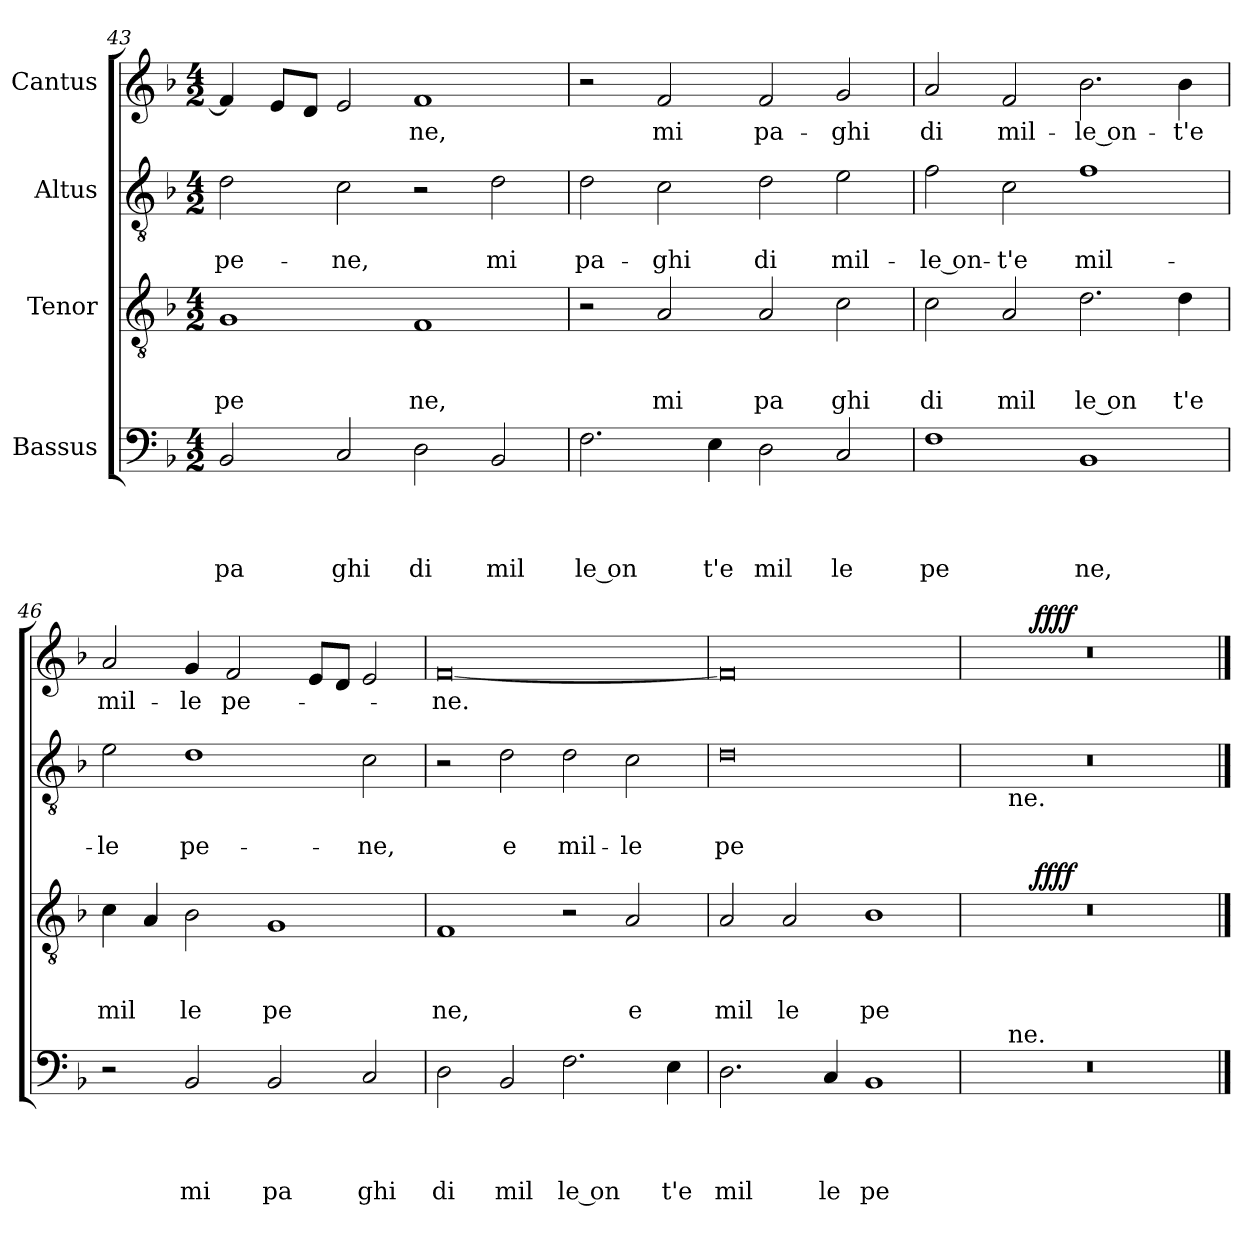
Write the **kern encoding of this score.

**kern	**text	**text	**text	**text	**kern	**text	**text	**text	**dynam	**kern	**text	**text	**kern	**text	**dynam
*part4	*part4	*part4	*part4	*part4	*part3	*part3	*part3	*part3	*part3	*part2	*part2	*part2	*part1	*part1	*part1
*staff4	*staff4	*staff4	*staff4	*staff4	*staff3	*staff3	*staff3	*staff3	*staff3	*staff2	*staff2	*staff2	*staff1	*staff1	*staff1
*I"Bassus	*	*	*	*	*I"Tenor	*	*	*	*	*I"Altus	*	*	*I"Cantus	*	*
!!LO:PB:g=z
*clefF4	*	*	*	*	*clefGv2	*	*	*	*	*clefGv2	*	*	*clefG2	*	*
*k[b-]	*	*	*	*	*k[b-]	*	*	*	*	*k[b-]	*	*	*k[b-]	*	*
*F:	*	*	*	*	*F:	*	*	*	*	*F:	*	*	*F:	*	*
*M4/2	*	*	*	*	*M4/2	*	*	*	*	*M4/2	*	*	*M4/2	*	*
=43	=43	=43	=43	=43	=43	=43	=43	=43	=43	=43	=43	=43	=43	=43	=43
!	!	!	!	!LO:LY:b	!	!	!	!LO:LY:b	!	!	!	!LO:LY:b	!	!	!
2BB-/	.	.	.	pa	1G	.	.	pe	.	2d\	.	pe-	4f/]	.	.
.	.	.	.	.	.	.	.	.	.	.	.	.	8e/L	.	.
.	.	.	.	.	.	.	.	.	.	.	.	.	8d/J	.	.
!	!	!	!	!LO:LY:b	!	!	!	!	!	!	!	!LO:LY:b	!	!	!
2C/	.	.	.	ghi	.	.	.	.	.	2c\	.	-ne,	2e/	.	.
!	!	!	!	!LO:LY:b	!	!	!	!LO:LY:b	!	!	!	!	!	!LO:LY:b	!
2D\	.	.	.	di	1F	.	.	ne,	.	2r	.	.	1f	ne,	.
!	!	!	!	!LO:LY:b	!	!	!	!	!	!	!	!LO:LY:b	!	!	!
2BB-/	.	.	.	mil	.	.	.	.	.	2d\	.	mi	.	.	.
=44	=44	=44	=44	=44	=44	=44	=44	=44	=44	=44	=44	=44	=44	=44	=44
!	!	!	!	!LO:LY:b:rj	!	!	!	!	!	!	!	!LO:LY:b	!	!	!
2.F\	.	.	.	le on	2r	.	.	.	.	2d\	.	pa-	2r	.	.
!	!	!	!	!	!	!	!	!LO:LY:b	!	!	!	!LO:LY:b	!	!LO:LY:b	!
.	.	.	.	.	2A/	.	.	mi	.	2c\	.	-ghi	2f/	mi	.
!	!	!	!	!LO:LY:b	!	!	!	!	!	!	!	!	!	!	!
4E\	.	.	.	t'e	.	.	.	.	.	.	.	.	.	.	.
!	!	!	!	!LO:LY:b	!	!	!	!LO:LY:b	!	!	!	!LO:LY:b	!	!LO:LY:b	!
2D\	.	.	.	mil	2A/	.	.	pa	.	2d\	.	di	2f/	pa-	.
!	!	!	!	!LO:LY:b	!	!	!	!LO:LY:b	!	!	!	!LO:LY:b	!	!LO:LY:b	!
2C/	.	.	.	le	2c\	.	.	ghi	.	2e\	.	mil-	2g/	-ghi	.
=45	=45	=45	=45	=45	=45	=45	=45	=45	=45	=45	=45	=45	=45	=45	=45
!	!	!	!	!LO:LY:b	!	!	!	!LO:LY:b	!	!	!	!LO:LY:b:rj	!	!LO:LY:b	!
1F	.	.	.	pe	2c\	.	.	di	.	2f\	.	-le on-	2a/	di	.
!	!	!	!	!	!	!	!	!LO:LY:b	!	!	!	!LO:LY:b	!	!LO:LY:b	!
.	.	.	.	.	2A/	.	.	mil	.	2c\	.	-t'e	2f/	mil-	.
!	!	!	!	!LO:LY:b	!	!	!	!LO:LY:b:rj	!	!	!	!LO:LY:b	!	!LO:LY:b:rj	!
1BB-	.	.	.	ne,	2.d\	.	.	le on	.	1f	.	mil-	2.b-\	-le on-	.
!	!	!	!	!	!	!	!	!LO:LY:b	!	!	!	!	!	!LO:LY:b	!
.	.	.	.	.	4d\	.	.	t'e	.	.	.	.	4b-\	-t'e	.
=46	=46	=46	=46	=46	=46	=46	=46	=46	=46	=46	=46	=46	=46	=46	=46
!	!	!	!	!	!	!	!	!LO:LY:b	!	!	!	!LO:LY:b	!	!LO:LY:b	!
2r	.	.	.	.	4c\	.	.	mil	.	2e\	.	-le	2a/	mil-	.
.	.	.	.	.	4A/	.	.	.	.	.	.	.	.	.	.
!	!	!	!	!LO:LY:b	!	!	!	!LO:LY:b	!	!	!	!LO:LY:b	!	!LO:LY:b	!
2BB-/	.	.	.	mi	2B-\	.	.	le	.	1d	.	pe-	4g/	-le	.
!	!	!	!	!	!	!	!	!	!	!	!	!	!	!LO:LY:b	!
.	.	.	.	.	.	.	.	.	.	.	.	.	2f/	pe-	.
!	!	!	!	!LO:LY:b	!	!	!	!LO:LY:b	!	!	!	!	!	!	!
2BB-/	.	.	.	pa	1G	.	.	pe	.	.	.	.	.	.	.
.	.	.	.	.	.	.	.	.	.	.	.	.	8e/L	.	.
.	.	.	.	.	.	.	.	.	.	.	.	.	8d/J	.	.
!	!	!	!	!LO:LY:b	!	!	!	!	!	!	!	!LO:LY:b	!	!	!
2C/	.	.	.	ghi	.	.	.	.	.	2c\	.	-ne,	2e/	.	.
=47	=47	=47	=47	=47	=47	=47	=47	=47	=47	=47	=47	=47	=47	=47	=47
!	!	!	!	!LO:LY:b	!	!	!	!LO:LY:b	!	!	!	!	!	!LO:LY:b	!
2D\	.	.	.	di	1F	.	.	ne,	.	2r	.	.	[<0f	-ne.	.
!	!	!	!	!LO:LY:b	!	!	!	!	!	!	!	!LO:LY:b	!	!	!
2BB-/	.	.	.	mil	.	.	.	.	.	2d\	.	e	.	.	.
!	!	!	!	!LO:LY:b:rj	!	!	!	!	!	!	!	!LO:LY:b	!	!	!
2.F\	.	.	.	le on	2r	.	.	.	.	2d\	.	mil-	.	.	.
!	!	!	!	!	!	!	!	!LO:LY:b	!	!	!	!LO:LY:b	!	!	!
.	.	.	.	.	2A/	.	.	e	.	2c\	.	-le	.	.	.
!	!	!	!	!LO:LY:b	!	!	!	!	!	!	!	!	!	!	!
4E\	.	.	.	t'e	.	.	.	.	.	.	.	.	.	.	.
=48	=48	=48	=48	=48	=48	=48	=48	=48	=48	=48	=48	=48	=48	=48	=48
!	!	!	!	!LO:LY:b	!	!	!	!LO:LY:b	!	!	!	!LO:LY:b	!	!	!
2.D\	.	.	.	mil	2A/	.	.	mil	.	0d	.	pe-	0f]	.	.
!	!	!	!	!	!	!	!	!LO:LY:b	!	!	!	!	!	!	!
.	.	.	.	.	2A/	.	.	le	.	.	.	.	.	.	.
!	!	!	!	!LO:LY:b	!	!	!	!	!	!	!	!	!	!	!
4C/	.	.	.	le	.	.	.	.	.	.	.	.	.	.	.
!	!	!	!	!LO:LY:b	!	!	!	!LO:LY:b	!	!	!	!	!	!	!
1BB-	.	.	.	pe	1B-	.	.	pe	.	.	.	.	.	.	.
=49	=49	=49	=49	=49	=49	=49	=49	=49	=49	=49	=49	=49	=49	=49	=49
*^	*	*	*	*	*^	*	*	*	*	*^	*	*	*^	*	*
0r	4ryy	.	.	.	.	0r	4.ryy	.	.	.	.	0r	4ryy	.	.	0r	4.ryy	.	.
!	!	!	!	!	!	!	!	!	!	!	!	!	!LO:TX:b:t=ne.	!	!	!	!	!	!
!	!LO:TX:a:t=ne.	!	!	!	!	!	!	!	!	!	!	!	!	!	!	!	!	!	!
.	1..ryy	.	.	.	.	.	.	.	.	.	.	.	1..ryy	.	.	.	.	.	.
!	!	!	!	!	!	!	!	!	!	!	!LO:DY:b	!	!	!	!	!	!	!	!LO:DY:b
.	.	.	.	.	.	.	1ryy	.	.	.	ffff	.	.	.	.	.	1ryy	.	ffff
.	.	.	.	.	.	.	2ryy	.	.	.	.	.	.	.	.	.	2ryy	.	.
.	.	.	.	.	.	.	8ryy	.	.	.	.	.	.	.	.	.	8ryy	.	.
*v	*v	*	*	*	*	*	*	*	*	*	*	*v	*v	*	*	*v	*v	*	*
*	*	*	*	*	*v	*v	*	*	*	*	*	*	*	*	*	*
==	==	==	==	==	==	==	==	==	==	==	==	==	==	==	==
*-	*-	*-	*-	*-	*-	*-	*-	*-	*-	*-	*-	*-	*-	*-	*-
